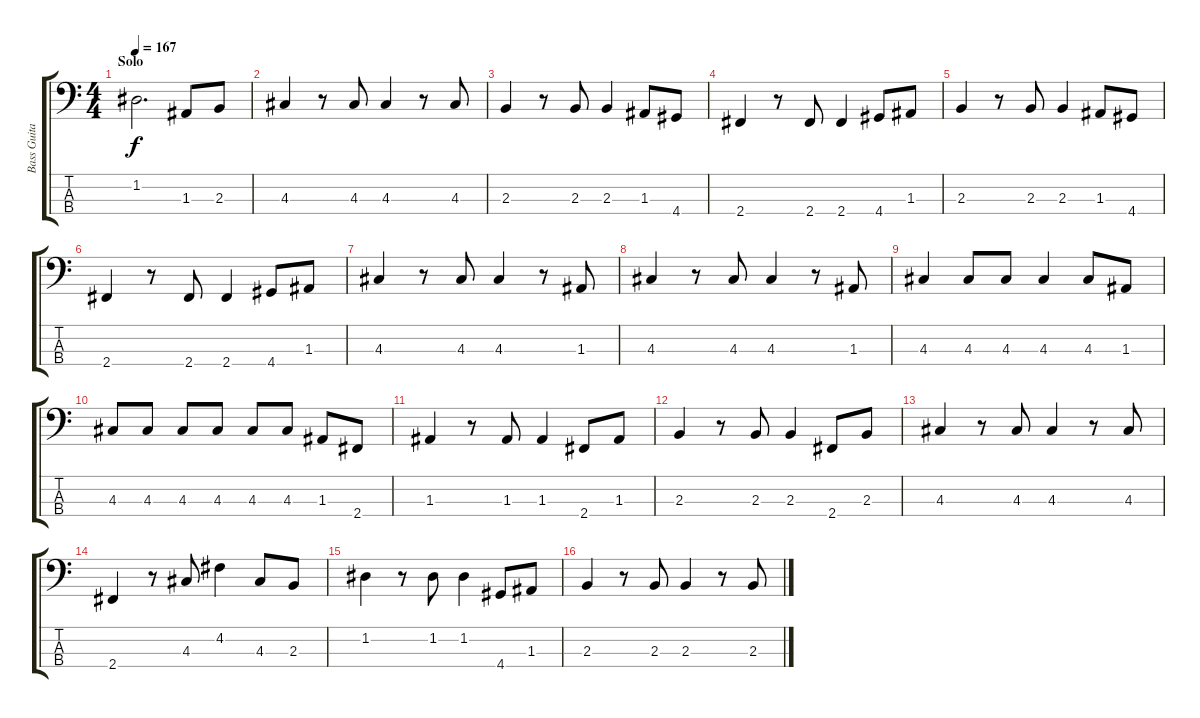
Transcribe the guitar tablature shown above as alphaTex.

\track ("Bass Guitar" "Bass Guita") {instrument electricbassfinger}
\staff {score tabs}
\tuning (G2 D2 A1 E1) {hide}
\ts (4 4)
\section ("" "Solo")
\tempo 167
\clef f4
\ks c
1.2.2{d dy f} 1.3.8 2.3.8 |
4.3.4 r.8 4.3.8 4.3.4 r.8 4.3.8 |
2.3.4 r.8 2.3.8 2.3.4 1.3.8 4.4.8 |
2.4.4 r.8 2.4.8 2.4.4 4.4.8 1.3.8 |
2.3.4 r.8 2.3.8 2.3.4 1.3.8 4.4.8 |
2.4.4 r.8 2.4.8 2.4.4 4.4.8 1.3.8 |
4.3.4 r.8 4.3.8 4.3.4 r.8 1.3.8 |
4.3.4 r.8 4.3.8 4.3.4 r.8 1.3.8 |
4.3.4 4.3.8 4.3.8 4.3.4 4.3.8 1.3.8 |
4.3.8 4.3.8 4.3.8 4.3.8 4.3.8 4.3.8 1.3.8 2.4.8 |
1.3.4 r.8 1.3.8 1.3.4 2.4.8 1.3.8 |
2.3.4 r.8 2.3.8 2.3.4 2.4.8 2.3.8 |
4.3.4 r.8 4.3.8 4.3.4 r.8 4.3.8 |
2.4.4 r.8 4.3.8 4.2.4 4.3.8 2.3.8 |
1.2.4 r.8 1.2.8 1.2.4 4.4.8 1.3.8 |
2.3.4 r.8 2.3.8 2.3.4 r.8 2.3.8
